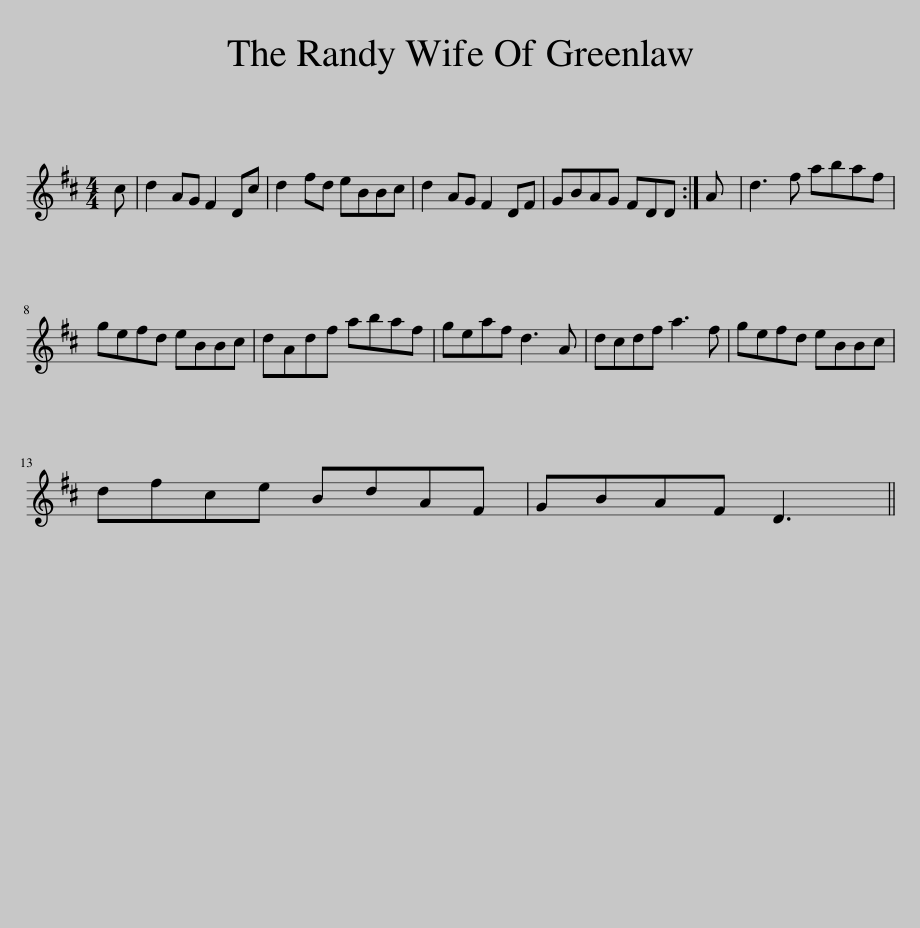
X:1
L:1/8
M:4/4
I:linebreak $
K:D
V:1 treble
V:1
 c | d2 AG F2 Dc | d2 fd eBBc | d2 AG F2 DF | GBAG FDD :| %5
 A | d3 f abaf |$ gefd eBBc | dAdf abaf | geaf d3 A | %10
 dcdf a3 f | gefd eBBc |$ dfce BdAF | GBAF D3 || %14
